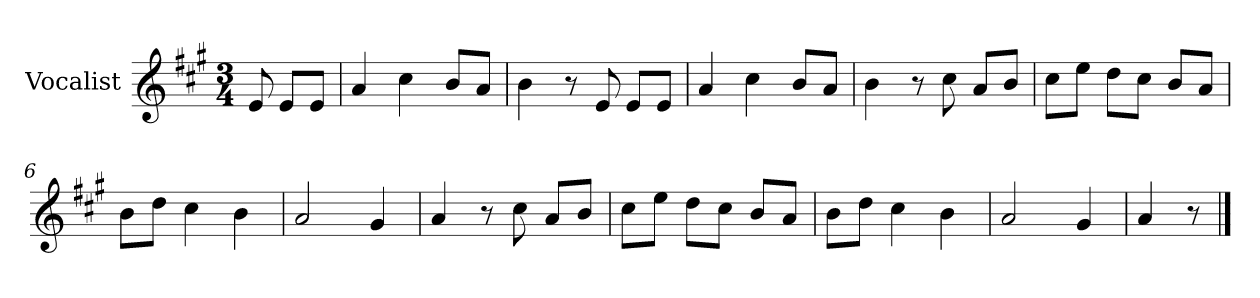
**kern
*part1
*staff1
*I"Vocalist
*k[f#c#g#]
*A:
*M3/4
=
8e
8eL
8eJ
=1
4a
4cc#
8bL
8aJ
=2
4b
8r
8e
8eL
8eJ
=3
4a
4cc#
8bL
8aJ
=4
4b
8r
8cc#
8aL
8bJ
=5
8cc#L
8eeJ
8ddL
8cc#J
8bL
8aJ
=6
8bL
8ddJ
4cc#
4b
=7
2a
4g#
=8
4a
8r
8cc#
8aL
8bJ
=9
8cc#L
8eeJ
8ddL
8cc#J
8bL
8aJ
=10
8bL
8ddJ
4cc#
4b
=11
2a
4g#
=12
4a
8r
==
*-
